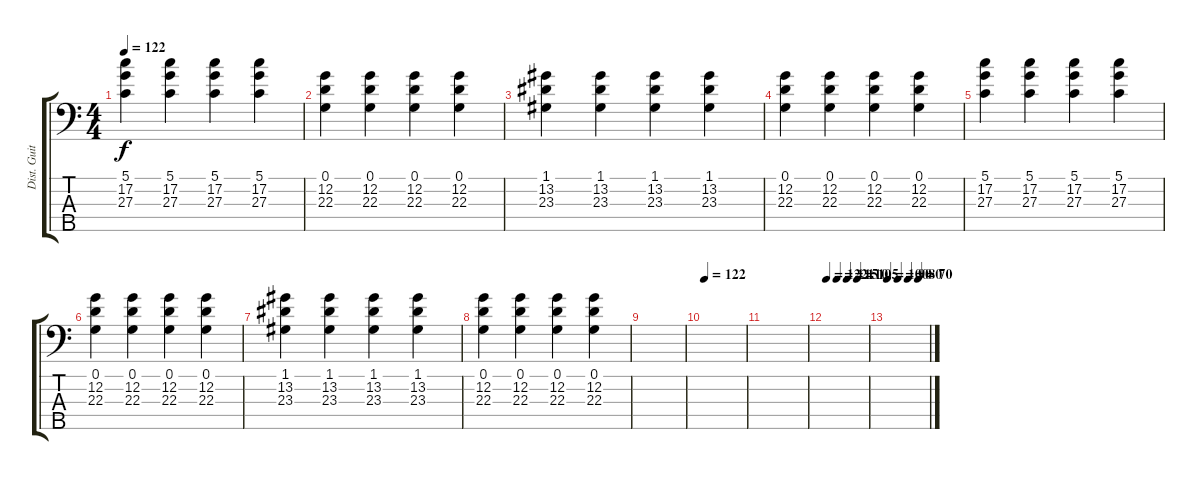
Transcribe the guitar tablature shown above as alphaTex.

\track ("Dist. Guitar (L)" "Dist. Guit") {instrument distortionguitar}
\staff {score tabs}
\tuning (G2 D2 A1 E1 B0) {hide}
\ts (4 4)
\tempo 122
\clef f4
\ks c
(5.1 17.2 27.3).4{dy f} (5.1 17.2 27.3).4 (5.1 17.2 27.3).4 (5.1 17.2 27.3).4 |
(0.1 12.2 22.3).4 (0.1 12.2 22.3).4 (0.1 12.2 22.3).4 (0.1 12.2 22.3).4 |
(1.1 13.2 23.3).4 (1.1 13.2 23.3).4 (1.1 13.2 23.3).4 (1.1 13.2 23.3).4 |
(0.1 12.2 22.3).4 (0.1 12.2 22.3).4 (0.1 12.2 22.3).4 (0.1 12.2 22.3).4 |
(5.1 17.2 27.3).4 (5.1 17.2 27.3).4 (5.1 17.2 27.3).4 (5.1 17.2 27.3).4 |
(0.1 12.2 22.3).4 (0.1 12.2 22.3).4 (0.1 12.2 22.3).4 (0.1 12.2 22.3).4 |
(1.1 13.2 23.3).4 (1.1 13.2 23.3).4 (1.1 13.2 23.3).4 (1.1 13.2 23.3).4 |
(0.1 12.2 22.3).4 (0.1 12.2 22.3).4 (0.1 12.2 22.3).4 (0.1 12.2 22.3).4 |
|
\tempo 122
|
|
\tempo 122
\tempo (115 0.25)
\tempo (110 0.5)
\tempo (105 0.75)
|
\tempo 100
\tempo (90 0.25)
\tempo (80 0.5)
\tempo (70 0.75)
